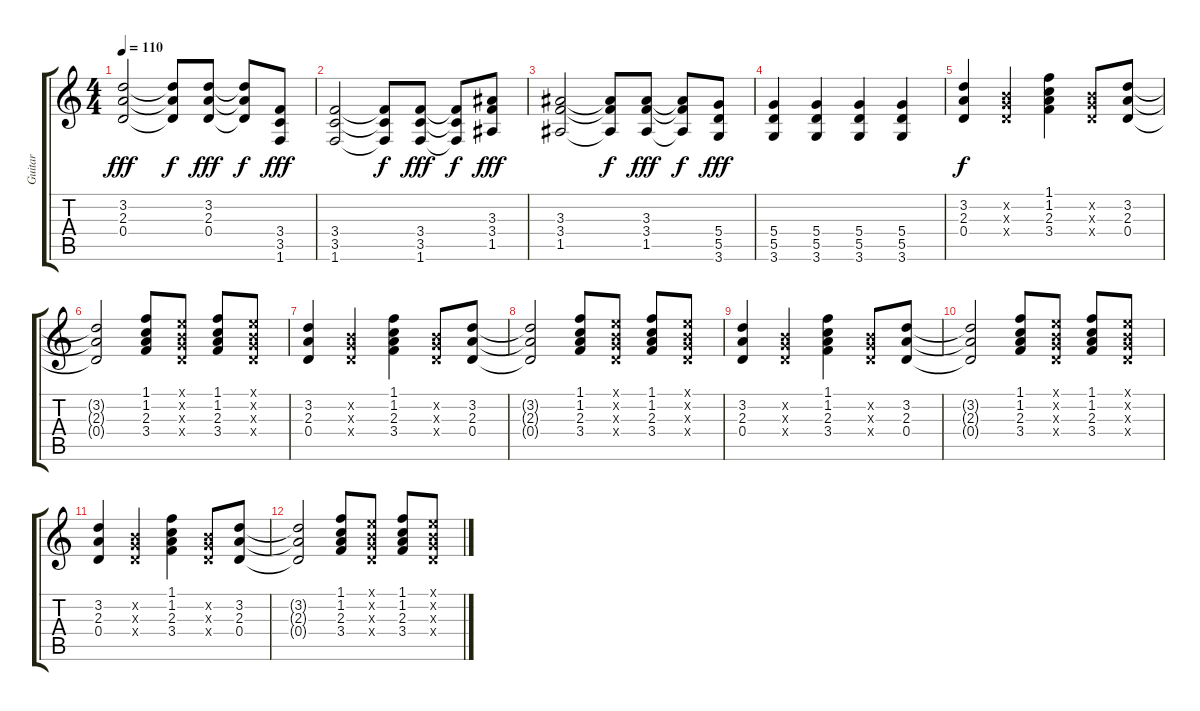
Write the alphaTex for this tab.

\track ("Guitar" "Guitar") {instrument electricguitarjazz}
\staff {score tabs}
\tuning (E4 B3 G3 D3 A2 E2) {hide}
\ts (4 4)
\tempo 110
\clef g2
\ks c
(3.2 2.3 0.4).2{dy fff instrument distortionguitar} (3.2{t} 2.3{t} 0.4{t}).8{dy f} (3.2 2.3 0.4).8{dy fff} (3.2{t} 2.3{t} 0.4{t}).8{dy f} (3.4 3.5 1.6).8{dy fff} |
(3.4 3.5 1.6).2{instrument distortionguitar} (3.4{t} 3.5{t} 1.6{t}).8{dy f} (3.4 3.5 1.6).8{dy fff} (3.4{t} 3.5{t} 1.6{t}).8{dy f} (3.3 3.4 1.5).8{dy fff} |
(3.3 3.4 1.5).2{instrument distortionguitar} (3.3{t} 3.4{t} 1.5{t}).8{dy f} (3.3 3.4 1.5).8{dy fff} (3.3{t} 3.4{t} 1.5{t}).8{dy f} (5.4 5.5 3.6).8{dy fff} |
(5.4 5.5 3.6).4 (5.4 5.5 3.6).4 (5.4 5.5 3.6).4 (5.4 5.5 3.6).4 |
(3.2 2.3 0.4).4{dy f} (0.2{x} 0.3{x} 0.4{x}).4 (1.1 1.2 2.3 3.4).4 (0.2{x} 0.3{x} 0.4{x}).8 (3.2 2.3 0.4).8 |
(3.2{t} 2.3{t} 0.4{t}).2 (1.1 1.2 2.3 3.4).8 (0.1{x} 0.2{x} 0.3{x} 0.4{x}).8 (1.1 1.2 2.3 3.4).8 (0.1{x} 0.2{x} 0.3{x} 0.4{x}).8 |
(3.2 2.3 0.4).4 (0.2{x} 0.3{x} 0.4{x}).4 (1.1 1.2 2.3 3.4).4 (0.2{x} 0.3{x} 0.4{x}).8 (3.2 2.3 0.4).8 |
(3.2{t} 2.3{t} 0.4{t}).2 (1.1 1.2 2.3 3.4).8 (0.1{x} 0.2{x} 0.3{x} 0.4{x}).8 (1.1 1.2 2.3 3.4).8 (0.1{x} 0.2{x} 0.3{x} 0.4{x}).8 |
(3.2 2.3 0.4).4 (0.2{x} 0.3{x} 0.4{x}).4 (1.1 1.2 2.3 3.4).4 (0.2{x} 0.3{x} 0.4{x}).8 (3.2 2.3 0.4).8 |
(3.2{t} 2.3{t} 0.4{t}).2 (1.1 1.2 2.3 3.4).8 (0.1{x} 0.2{x} 0.3{x} 0.4{x}).8 (1.1 1.2 2.3 3.4).8 (0.1{x} 0.2{x} 0.3{x} 0.4{x}).8 |
(3.2 2.3 0.4).4 (0.2{x} 0.3{x} 0.4{x}).4 (1.1 1.2 2.3 3.4).4 (0.2{x} 0.3{x} 0.4{x}).8 (3.2 2.3 0.4).8 |
(3.2{t} 2.3{t} 0.4{t}).2 (1.1 1.2 2.3 3.4).8 (0.1{x} 0.2{x} 0.3{x} 0.4{x}).8 (1.1 1.2 2.3 3.4).8 (0.1{x} 0.2{x} 0.3{x} 0.4{x}).8
